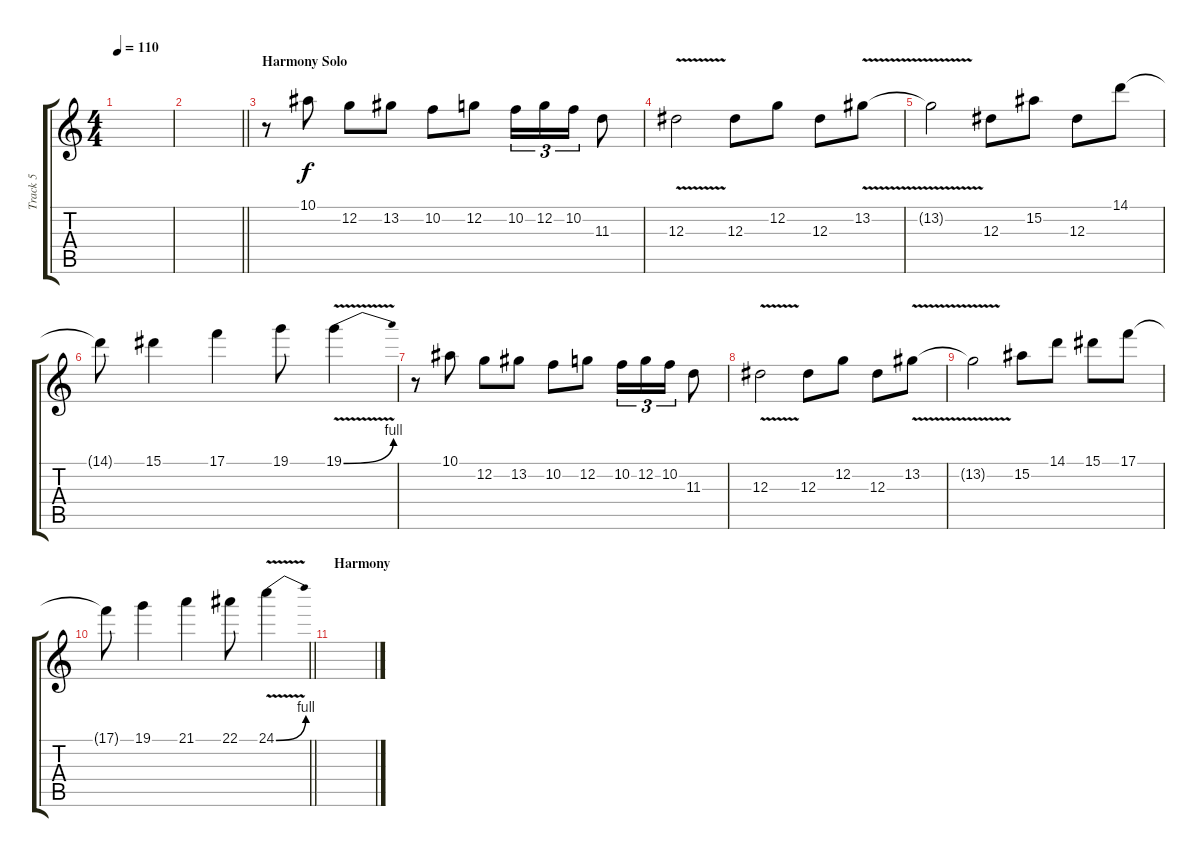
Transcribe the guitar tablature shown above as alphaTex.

\track ("Track 5" "Track 5") {instrument distortionguitar}
\staff {score tabs}
\tuning (C4 G3 Eb3 Bb2 F2 C2) {hide}
\ts (4 4)
\tempo 110
\clef g2
\ks c
|
\barLineRight lightlight
|
\section ("" "Harmony Solo")
r.8{volume 16 balance 16} 10.1.8 12.2.8 13.2.8 10.2.8 12.2.8 10.2.16{tu (3 2)} 12.2.16{tu (3 2)} 10.2.16{tu (3 2)} 11.3.8 |
12.3{v}.2 12.3.8 12.2.8 12.3.8 13.2{v}.8 |
13.2{t}.2 12.3.8 15.2.8 12.3.8 14.1.8 |
14.1{t}.8 15.1.4 17.1.4 19.1.8 19.1{be (bend 0 0 60 4) v}.4 |
r.8 10.1.8 12.2.8 13.2.8 10.2.8 12.2.8 10.2.16{tu (3 2)} 12.2.16{tu (3 2)} 10.2.16{tu (3 2)} 11.3.8 |
12.3{v}.2 12.3.8 12.2.8 12.3.8 13.2{v}.8 |
13.2{t}.2 15.2.8 14.1.8 15.1.8 17.1.8 |
\barLineRight lightlight
17.1{t}.8 19.1.4 21.1.4 22.1.8 24.1{be (bend 0 0 60 4) v}.4 |
\section ("" "Harmony")
